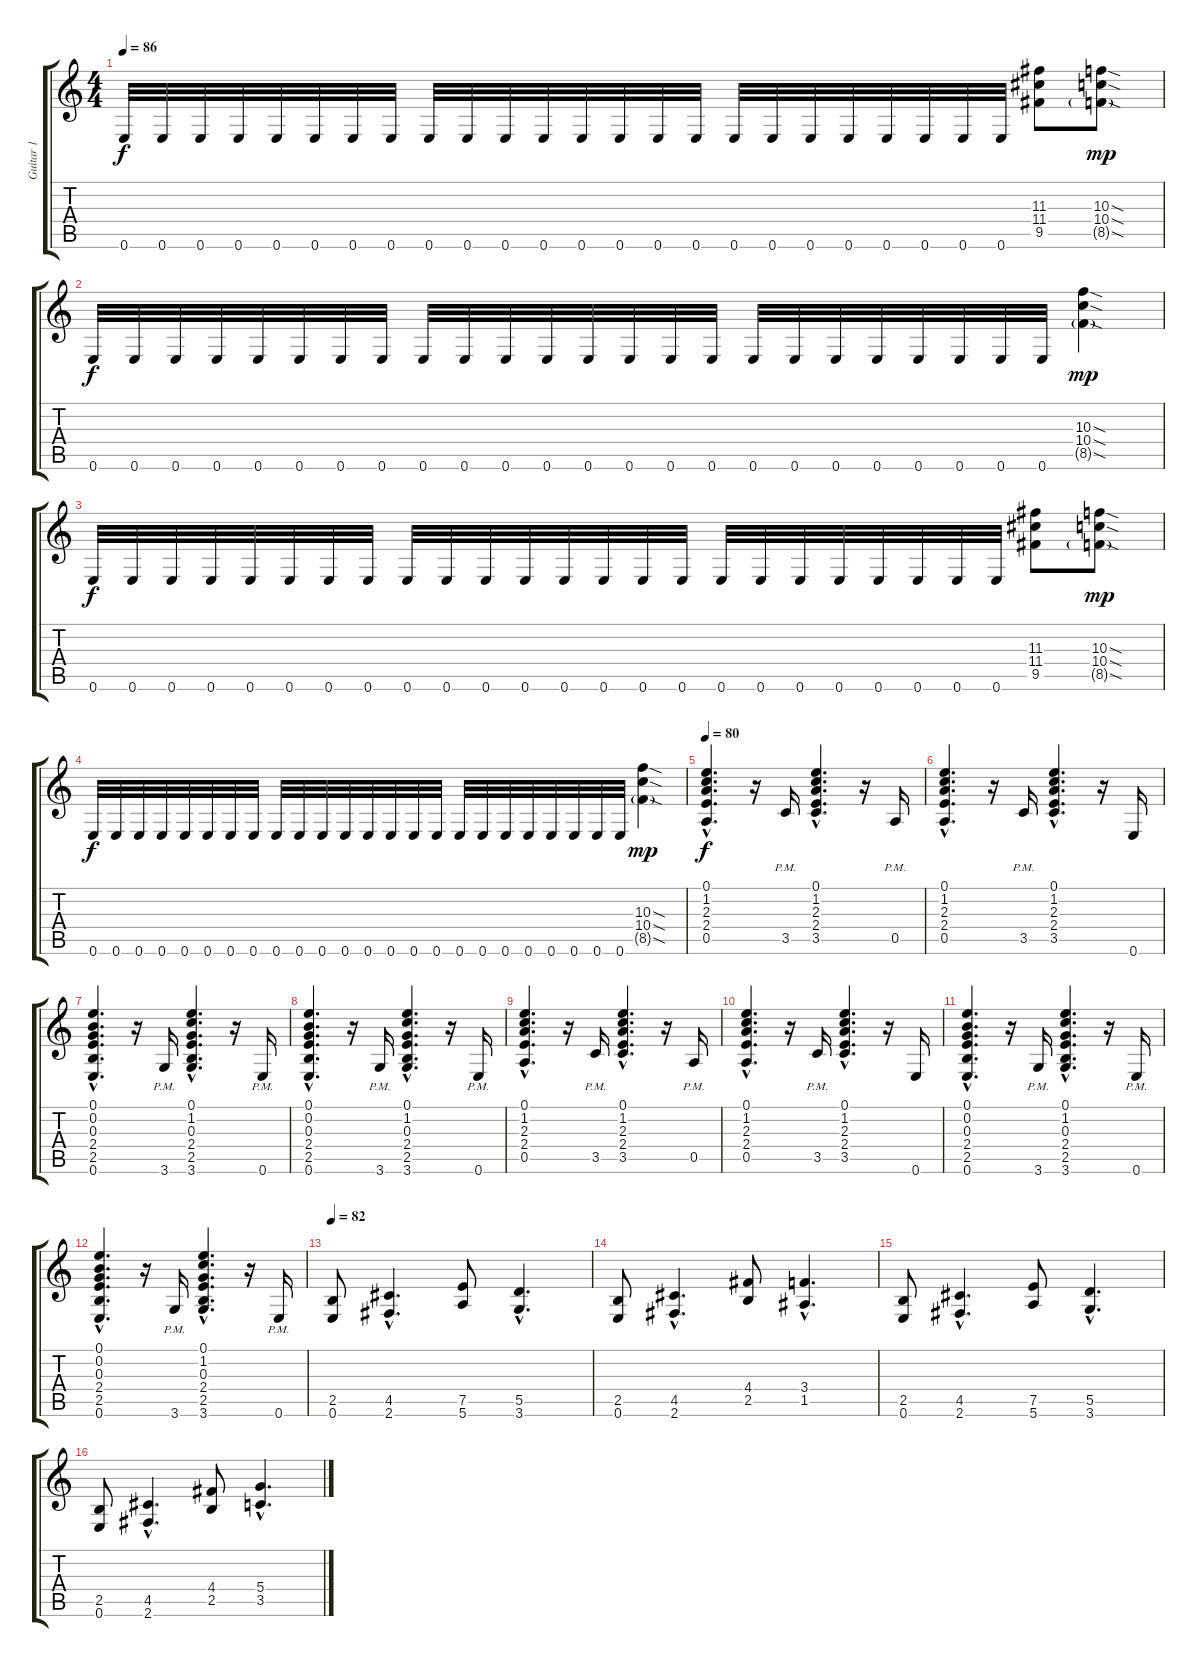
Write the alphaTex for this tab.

\track ("Guitar 1" "Guitar 1") {instrument distortionguitar}
\staff {score tabs}
\tuning (E4 B3 G3 D3 A2 E2) {hide}
\ts (4 4)
\tempo 86
\clef g2
\ks c
0.6.32{dy f} 0.6.32 0.6.32 0.6.32 0.6.32 0.6.32 0.6.32 0.6.32 0.6.32 0.6.32 0.6.32 0.6.32 0.6.32 0.6.32 0.6.32 0.6.32 0.6.32 0.6.32 0.6.32 0.6.32 0.6.32 0.6.32 0.6.32 0.6.32 (11.3 11.4 9.5).8 (10.3{sod} 10.4{sod} 8.5{sod g}).8{dy mp} |
0.6.32{dy f} 0.6.32 0.6.32 0.6.32 0.6.32 0.6.32 0.6.32 0.6.32 0.6.32 0.6.32 0.6.32 0.6.32 0.6.32 0.6.32 0.6.32 0.6.32 0.6.32 0.6.32 0.6.32 0.6.32 0.6.32 0.6.32 0.6.32 0.6.32 (10.3{sod} 10.4{sod} 8.5{sod g}).4{dy mp} |
0.6.32{dy f} 0.6.32 0.6.32 0.6.32 0.6.32 0.6.32 0.6.32 0.6.32 0.6.32 0.6.32 0.6.32 0.6.32 0.6.32 0.6.32 0.6.32 0.6.32 0.6.32 0.6.32 0.6.32 0.6.32 0.6.32 0.6.32 0.6.32 0.6.32 (11.3 11.4 9.5).8 (10.3{sod} 10.4{sod} 8.5{sod g}).8{dy mp} |
0.6.32{dy f} 0.6.32 0.6.32 0.6.32 0.6.32 0.6.32 0.6.32 0.6.32 0.6.32 0.6.32 0.6.32 0.6.32 0.6.32 0.6.32 0.6.32 0.6.32 0.6.32 0.6.32 0.6.32 0.6.32 0.6.32 0.6.32 0.6.32 0.6.32 (10.3{sod} 10.4{sod} 8.5{sod g}).4{dy mp} |
\tempo 80
(0.1{hac} 1.2{hac} 2.3{hac} 2.4{hac} 0.5{hac}).4{d dy f} r.16 3.5{pm}.16 (0.1{hac} 1.2{hac} 2.3{hac} 2.4{hac} 3.5{hac}).4{d} r.16 0.5{pm}.16 |
(0.1{hac} 1.2{hac} 2.3{hac} 2.4{hac} 0.5{hac}).4{d} r.16 3.5{pm}.16 (0.1{hac} 1.2{hac} 2.3{hac} 2.4{hac} 3.5{hac}).4{d} r.16 0.6.16 |
(0.1{hac} 0.2{hac} 0.3{hac} 2.4{hac} 2.5{hac} 0.6{hac}).4{d} r.16 3.6{pm}.16 (0.1{hac} 1.2{hac} 0.3{hac} 2.4{hac} 2.5{hac} 3.6{hac}).4{d} r.16 0.6{pm}.16 |
(0.1{hac} 0.2{hac} 0.3{hac} 2.4{hac} 2.5{hac} 0.6{hac}).4{d} r.16 3.6{pm}.16 (0.1{hac} 1.2{hac} 0.3{hac} 2.4{hac} 2.5{hac} 3.6{hac}).4{d} r.16 0.6{pm}.16 |
(0.1{hac} 1.2{hac} 2.3{hac} 2.4{hac} 0.5{hac}).4{d} r.16 3.5{pm}.16 (0.1{hac} 1.2{hac} 2.3{hac} 2.4{hac} 3.5{hac}).4{d} r.16 0.5{pm}.16 |
(0.1{hac} 1.2{hac} 2.3{hac} 2.4{hac} 0.5{hac}).4{d} r.16 3.5{pm}.16 (0.1{hac} 1.2{hac} 2.3{hac} 2.4{hac} 3.5{hac}).4{d} r.16 0.6.16 |
(0.1{hac} 0.2{hac} 0.3{hac} 2.4{hac} 2.5{hac} 0.6{hac}).4{d} r.16 3.6{pm}.16 (0.1{hac} 1.2{hac} 0.3{hac} 2.4{hac} 2.5{hac} 3.6{hac}).4{d} r.16 0.6{pm}.16 |
(0.1{hac} 0.2{hac} 0.3{hac} 2.4{hac} 2.5{hac} 0.6{hac}).4{d} r.16 3.6{pm}.16 (0.1{hac} 1.2{hac} 0.3{hac} 2.4{hac} 2.5{hac} 3.6{hac}).4{d} r.16 0.6{pm}.16 |
\tempo 82
(2.5 0.6).8 (4.5{hac} 2.6{hac}).4{d} (7.5 5.6).8 (5.5{hac} 3.6{hac}).4{d} |
(2.5 0.6).8 (4.5{hac} 2.6{hac}).4{d} (4.4 2.5).8 (3.4{hac} 1.5{hac}).4{d} |
(2.5 0.6).8 (4.5{hac} 2.6{hac}).4{d} (7.5 5.6).8 (5.5{hac} 3.6{hac}).4{d} |
(2.5 0.6).8 (4.5{hac} 2.6{hac}).4{d} (4.4 2.5).8 (5.4{hac} 3.5{hac}).4{d}
